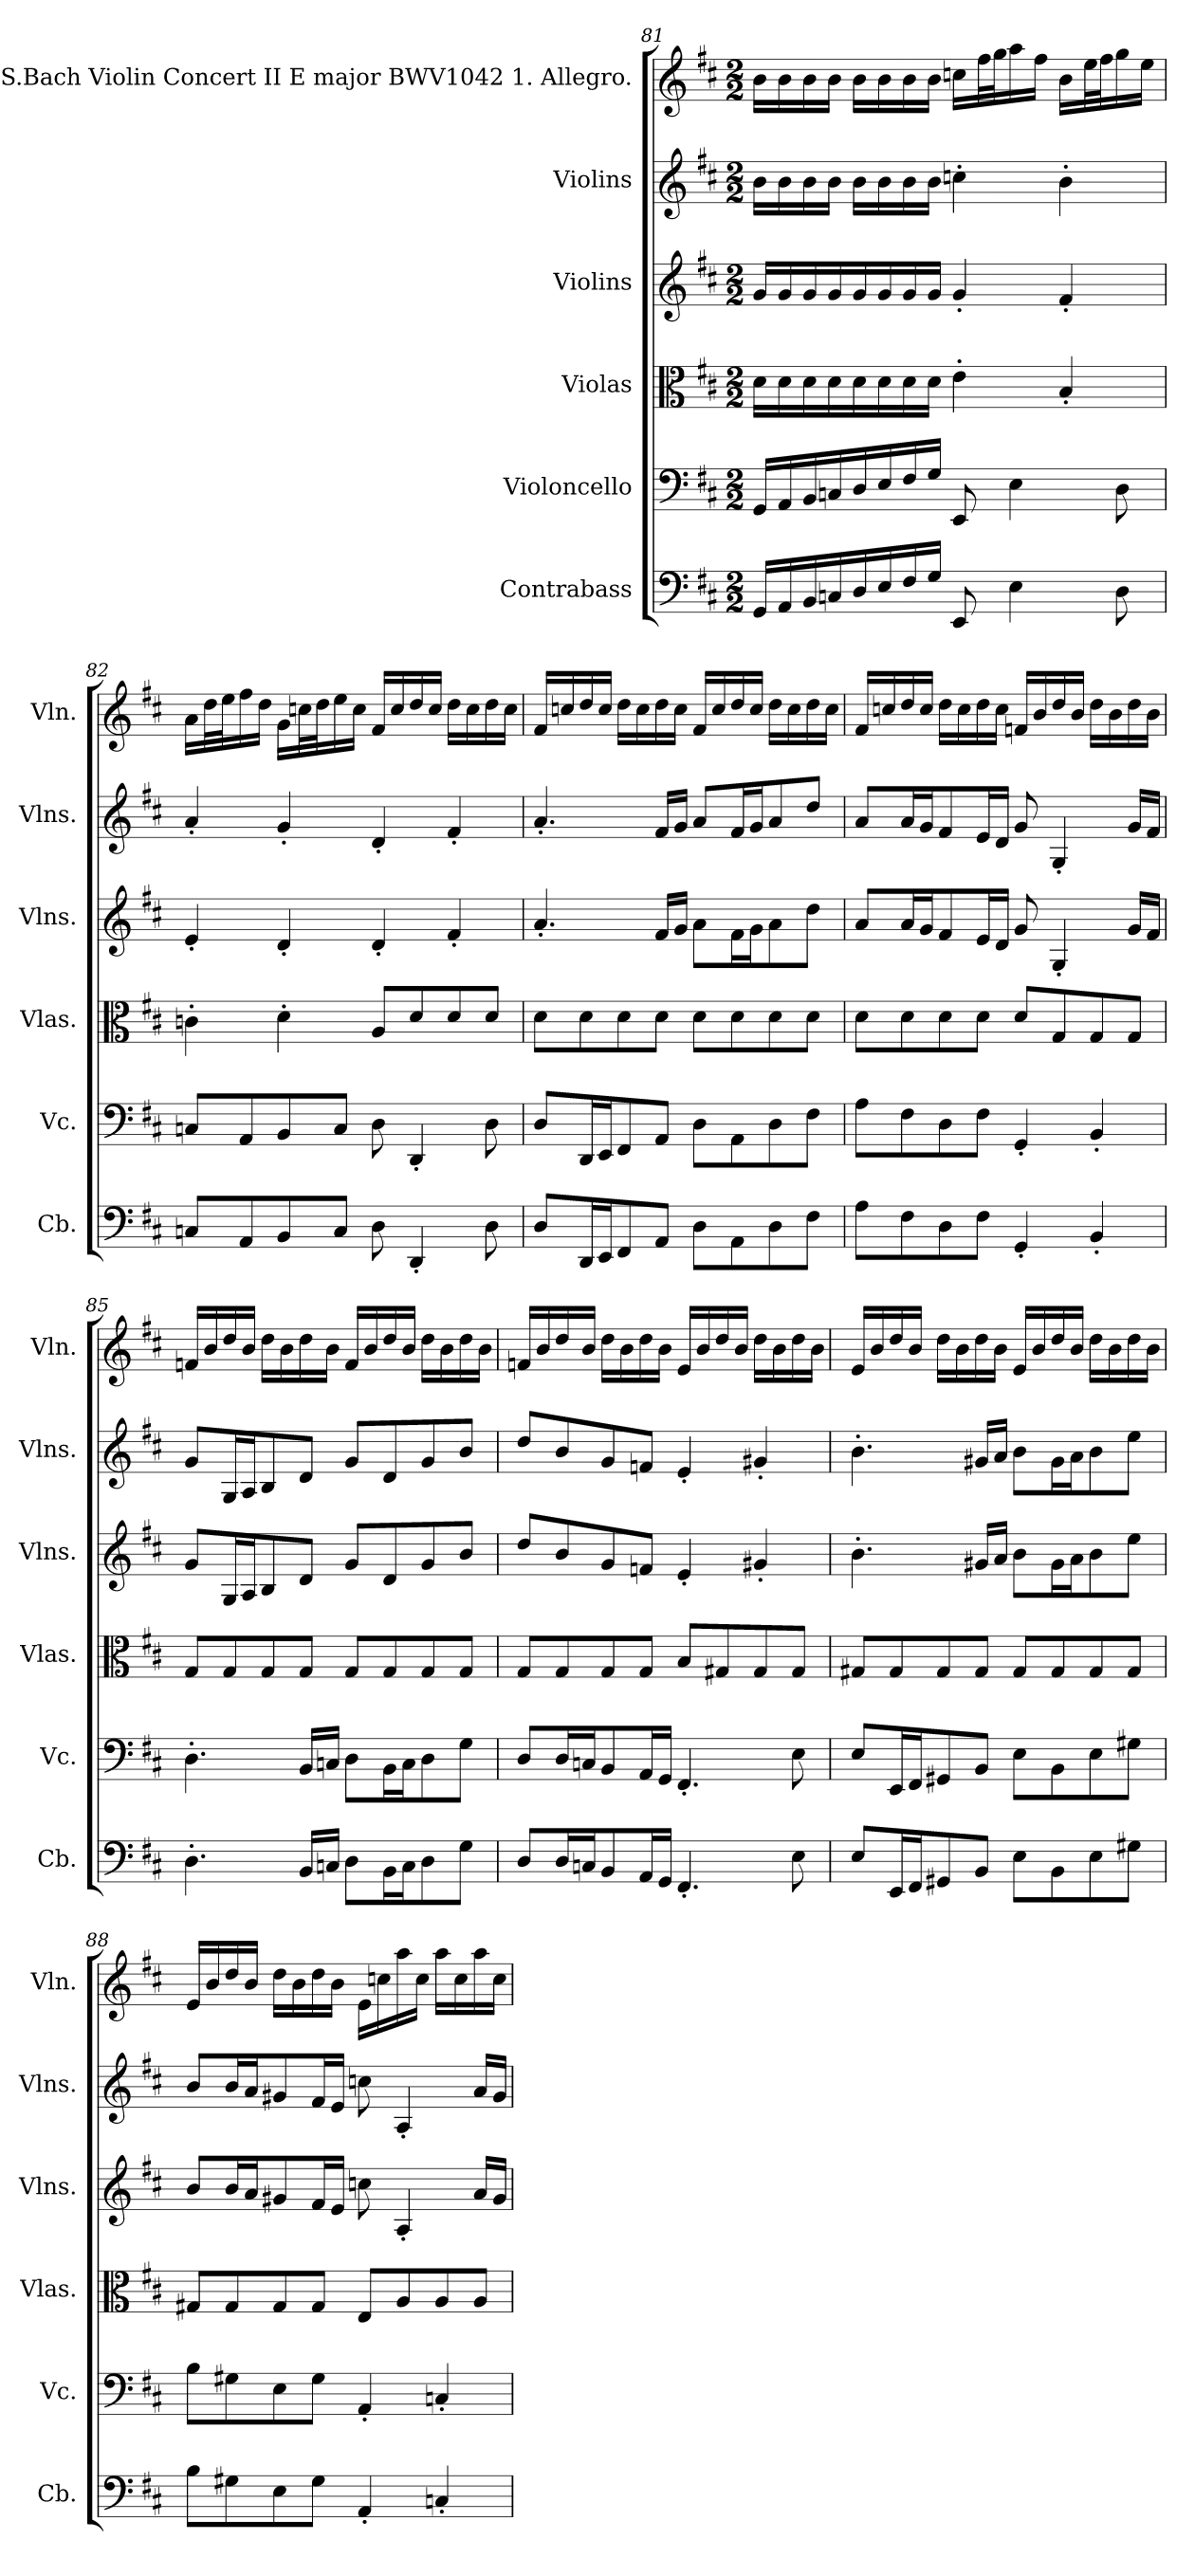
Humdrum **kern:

**kern	**kern	**kern	**kern	**kern	**kern
*part6	*part5	*part4	*part3	*part2	*part1
*staff6	*staff5	*staff4	*staff3	*staff2	*staff1
*I"Contrabass	*I"Violoncello	*I"Violas	*I"Violins	*I"Violins	*I"Violin, J.S.Bach Violin Concert II E major BWV1042 1. Allegro.
*I'Cb.	*I'Vc.	*I'Vlas.	*I'Vlns.	*I'Vlns.	*I'Vln.
!!LO:PB:g=z
*clefF4	*clefF4	*clefC3	*clefG2	*clefG2	*clefG2
*ITrd7c12	*	*	*	*	*
*k[f#c#]	*k[f#c#]	*k[f#c#]	*k[f#c#]	*k[f#c#]	*k[f#c#]
*M2/2	*M2/2	*M2/2	*M2/2	*M2/2	*M2/2
=81	=81	=81	=81	=81	=81
16GGG/LL	16GG/LL	16d\LL	16g/LL	16b\LL	16b\LL
16AAA/	16AA/	16d\	16g/	16b\	16b\
16BBB/	16BB/	16d\	16g/	16b\	16b\
16CCn/	16Cn/	16d\	16g/	16b\JJ	16b\JJ
16DD/	16D/	16d\	16g/	16b\LL	16b\LL
16EE/	16E/	16d\	16g/	16b\	16b\
16FF#/	16F#/	16d\	16g/	16b\	16b\
16GG/JJ	16G/JJ	16d\JJ	16g/JJ	16b\JJ	16b\JJ
8EEE/	8EE/	4e'\	4g'/	4ccn'\	16ccn\LL
.	.	.	.	.	32ff#\L
.	.	.	.	.	32gg\J
4EE\	4E\	.	.	.	16aa\
.	.	.	.	.	16ff#\JJ
.	.	4B'/	4f#'/	4b'\	16b\LL
.	.	.	.	.	32ee\L
.	.	.	.	.	32ff#\J
8DD\	8D\	.	.	.	16gg\
.	.	.	.	.	16ee\JJ
=82	=82	=82	=82	=82	=82
8CCn/L	8Cn/L	4cn'\	4e'/	4a'/	16a\LL
.	.	.	.	.	32dd\L
.	.	.	.	.	32ee\J
8AAA/	8AA/	.	.	.	16ff#\
.	.	.	.	.	16dd\JJ
8BBB/	8BB/	4d'\	4d'/	4g'/	16g\LL
.	.	.	.	.	32ccn\L
.	.	.	.	.	32dd\J
8CC/J	8C/J	.	.	.	16ee\
.	.	.	.	.	16cc\JJ
8DD\	8D\	8A/L	4d'/	4d'/	16f#/LL
.	.	.	.	.	16cc/
4DDD'/	4DD'/	8d/	.	.	16dd/
.	.	.	.	.	16cc/JJ
.	.	8d/	4f#'/	4f#'/	16dd\LL
.	.	.	.	.	16cc\
8DD\	8D\	8d/J	.	.	16dd\
.	.	.	.	.	16cc\JJ
!!LO:LB:g=z
=83	=83	=83	=83	=83	=83
8DD/L	8D/L	8d\L	4.a'/	4.a'/	16f#/LL
.	.	.	.	.	16ccn/
16DDD/L	16DD/L	8d\	.	.	16dd/
16EEE/J	16EE/J	.	.	.	16cc/JJ
8FFF#/	8FF#/	8d\	.	.	16dd\LL
.	.	.	.	.	16cc\
8AAA/J	8AA/J	8d\J	16f#/LL	16f#/LL	16dd\
.	.	.	16g/JJ	16g/JJ	16cc\JJ
8DD\L	8D\L	8d\L	8a\L	8a/L	16f#/LL
.	.	.	.	.	16cc/
8AAA\	8AA\	8d\	16f#\L	16f#/L	16dd/
.	.	.	16g\J	16g/J	16cc/JJ
8DD\	8D\	8d\	8a\	8a/	16dd\LL
.	.	.	.	.	16cc\
8FF#\J	8F#\J	8d\J	8dd\J	8dd/J	16dd\
.	.	.	.	.	16cc\JJ
=84	=84	=84	=84	=84	=84
8AA\L	8A\L	8d\L	8a/L	8a/L	16f#/LL
.	.	.	.	.	16ccn/
8FF#\	8F#\	8d\	16a/L	16a/L	16dd/
.	.	.	16g/J	16g/J	16cc/JJ
8DD\	8D\	8d\	8f#/	8f#/	16dd\LL
.	.	.	.	.	16cc\
8FF#\J	8F#\J	8d\J	16e/L	16e/L	16dd\
.	.	.	16d/JJ	16d/JJ	16cc\JJ
4GGG'/	4GG'/	8d/L	8g/	8g/	16fn/LL
.	.	.	.	.	16b/
.	.	8G/	4G'/	4G'/	16dd/
.	.	.	.	.	16b/JJ
4BBB'/	4BB'/	8G/	.	.	16dd\LL
.	.	.	.	.	16b\
.	.	8G/J	16g/LL	16g/LL	16dd\
.	.	.	16f#/JJ	16f#/JJ	16b\JJ
!!LO:LB:g=z
=85	=85	=85	=85	=85	=85
4.DD'\	4.D'\	8G/L	8g/L	8g/L	16fn/LL
.	.	.	.	.	16b/
.	.	8G/	16G/L	16G/L	16dd/
.	.	.	16A/J	16A/J	16b/JJ
.	.	8G/	8B/	8B/	16dd\LL
.	.	.	.	.	16b\
16BBB/LL	16BB/LL	8G/J	8d/J	8d/J	16dd\
16CCn/JJ	16Cn/JJ	.	.	.	16b\JJ
8DD\L	8D\L	8G/L	8g/L	8g/L	16f/LL
.	.	.	.	.	16b/
16BBB\L	16BB\L	8G/	8d/	8d/	16dd/
16CC\J	16C\J	.	.	.	16b/JJ
8DD\	8D\	8G/	8g/	8g/	16dd\LL
.	.	.	.	.	16b\
8GG\J	8G\J	8G/J	8b/J	8b/J	16dd\
.	.	.	.	.	16b\JJ
=86	=86	=86	=86	=86	=86
8DD/L	8D/L	8G/L	8dd/L	8dd/L	16fn/LL
.	.	.	.	.	16b/
16DD/L	16D/L	8G/	8b/	8b/	16dd/
16CCn/J	16Cn/J	.	.	.	16b/JJ
8BBB/	8BB/	8G/	8g/	8g/	16dd\LL
.	.	.	.	.	16b\
16AAA/L	16AA/L	8G/J	8fn/J	8fn/J	16dd\
16GGG/JJ	16GG/JJ	.	.	.	16b\JJ
4.FFF#'/	4.FF#'/	8B/L	4e'/	4e'/	16e/LL
.	.	.	.	.	16b/
.	.	8G#X/	.	.	16dd/
.	.	.	.	.	16b/JJ
.	.	8G#/	4g#X'/	4g#X'/	16dd\LL
.	.	.	.	.	16b\
8EE\	8E\	8G#/J	.	.	16dd\
.	.	.	.	.	16b\JJ
!!LO:LB:g=z
=87	=87	=87	=87	=87	=87
8EE/L	8E/L	8G#X/L	4.b'\	4.b'\	16e/LL
.	.	.	.	.	16b/
16EEE/L	16EE/L	8G#/	.	.	16dd/
16FFF#/J	16FF#/J	.	.	.	16b/JJ
8GGG#X/	8GG#X/	8G#/	.	.	16dd\LL
.	.	.	.	.	16b\
8BBB/J	8BB/J	8G#/J	16g#X/LL	16g#X/LL	16dd\
.	.	.	16a/JJ	16a/JJ	16b\JJ
8EE\L	8E\L	8G#/L	8b\L	8b\L	16e/LL
.	.	.	.	.	16b/
8BBB\	8BB\	8G#/	16g#\L	16g#\L	16dd/
.	.	.	16a\J	16a\J	16b/JJ
8EE\	8E\	8G#/	8b\	8b\	16dd\LL
.	.	.	.	.	16b\
8GG#X\J	8G#X\J	8G#/J	8ee\J	8ee\J	16dd\
.	.	.	.	.	16b\JJ
=88	=88	=88	=88	=88	=88
8BB\L	8B\L	8G#X/L	8b/L	8b/L	16e/LL
.	.	.	.	.	16b/
8GG#X\	8G#X\	8G#/	16b/L	16b/L	16dd/
.	.	.	16a/J	16a/J	16b/JJ
8EE\	8E\	8G#/	8g#X/	8g#X/	16dd\LL
.	.	.	.	.	16b\
8GG#\J	8G#\J	8G#/J	16f#/L	16f#/L	16dd\
.	.	.	16e/JJ	16e/JJ	16b\JJ
4AAA'/	4AA'/	8E/L	8ccn\	8ccn\	16e\LL
.	.	.	.	.	16ccn\
.	.	8A/	4A'/	4A'/	16aa\
.	.	.	.	.	16cc\JJ
4CCn'/	4Cn'/	8A/	.	.	16aa\LL
.	.	.	.	.	16cc\
.	.	8A/J	16a/LL	16a/LL	16aa\
.	.	.	16g#/JJ	16g#/JJ	16cc\JJ
=	=	=	=	=	=
*-	*-	*-	*-	*-	*-
